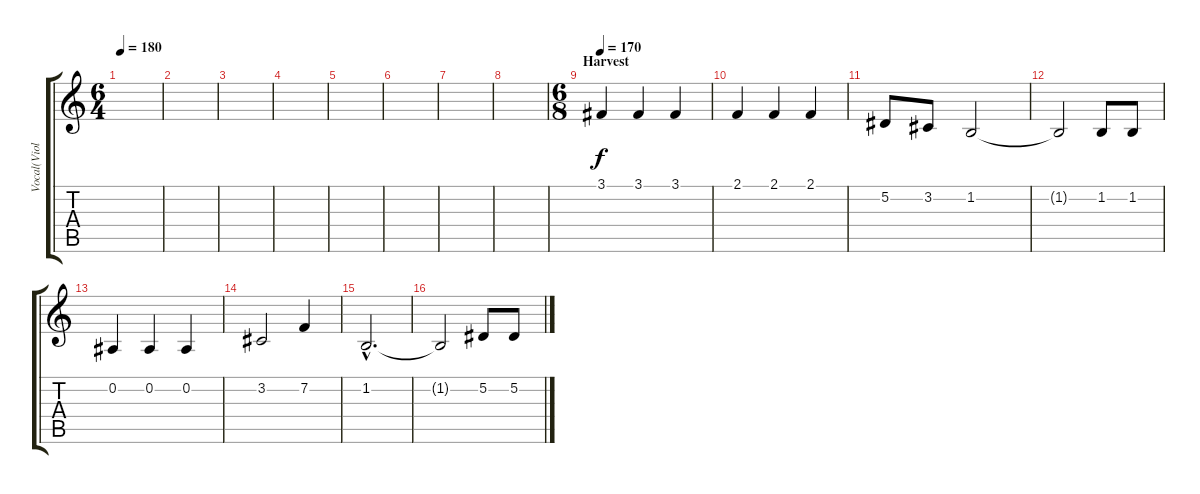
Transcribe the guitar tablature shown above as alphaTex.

\track ("Vocal(Violin)" "Vocal(Viol") {instrument violin}
\staff {score tabs}
\tuning (Eb4 Bb3 Gb3 Db3 Ab2 Eb2) {hide}
\ts (6 4)
\tempo 180
\clef g2
\ks c
|
|
|
|
|
|
|
|
\ts (6 8)
\section ("" "Harvest")
\tempo 170
3.1.4 3.1.4 3.1.4 |
2.1.4 2.1.4 2.1.4 |
5.2.8 3.2.8 1.2.2 |
1.2{t}.2 1.2.8 1.2.8 |
0.2.4 0.2.4 0.2.4 |
3.2.2 7.2.4 |
1.2{hac}.2{d} |
1.2{t}.2 5.2.8 5.2.8
